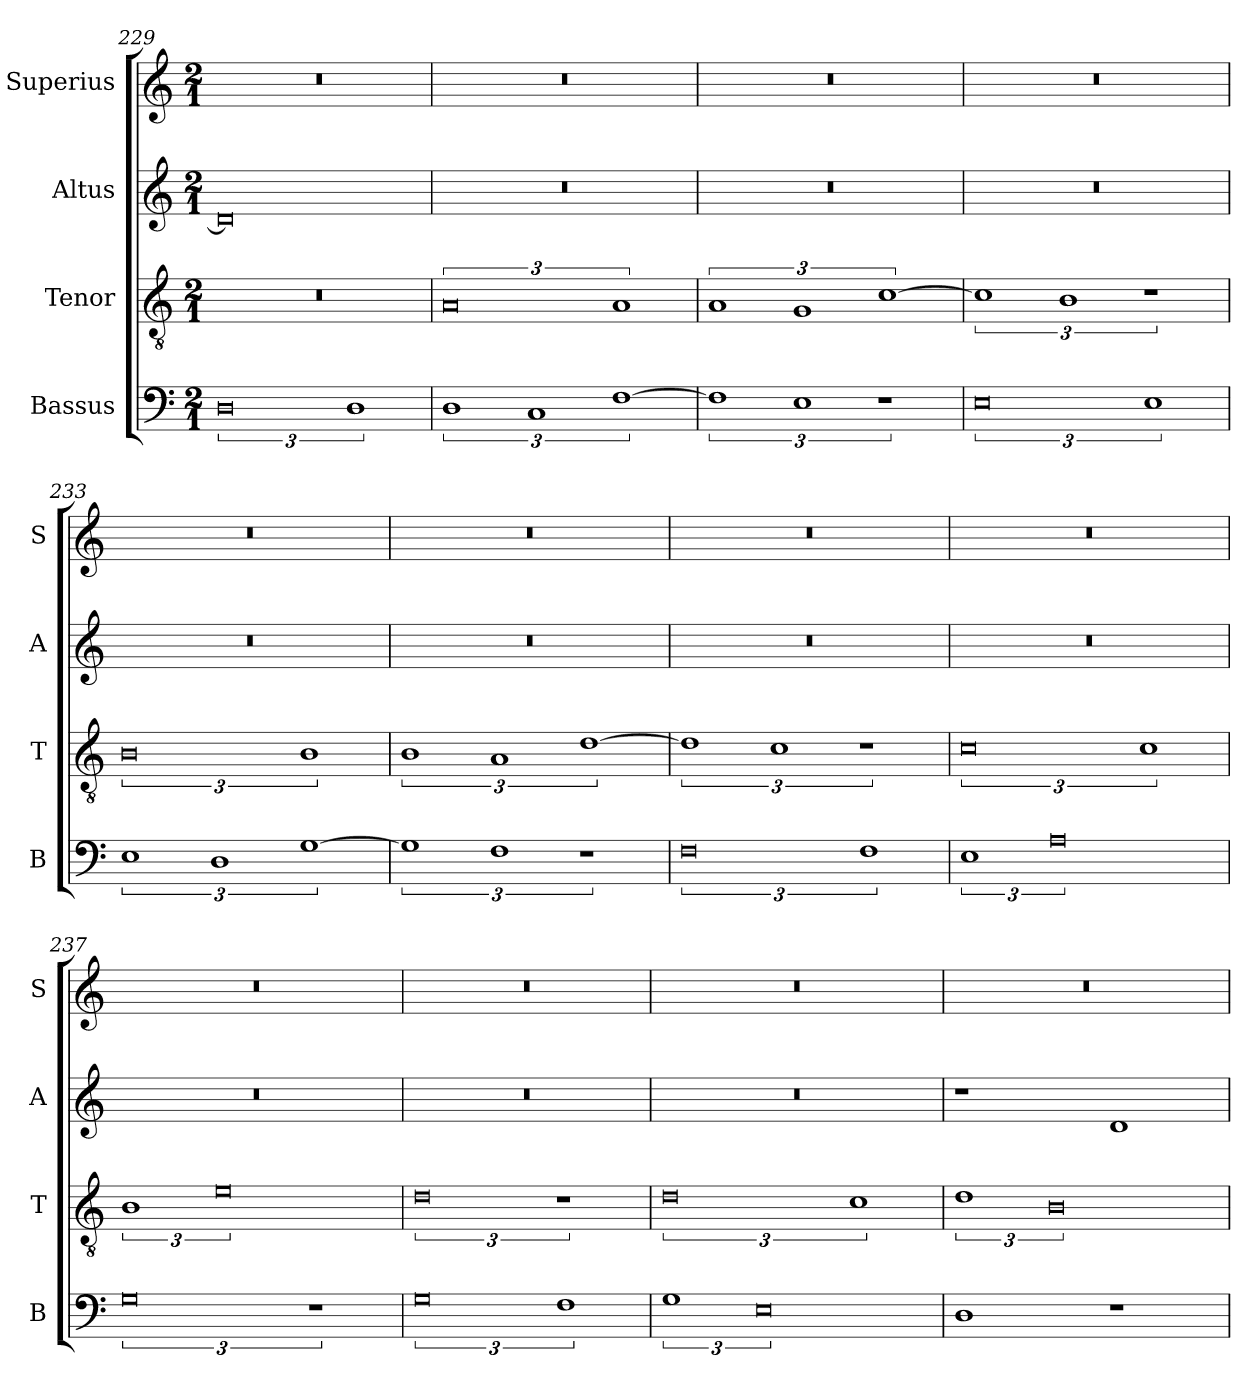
**kern	**kern	**kern	**kern
*part4	*part3	*part2	*part1
*staff4	*staff3	*staff2	*staff1
*I"Bassus	*I"Tenor	*I"Altus	*I"Superius
*I'B	*I'T	*I'A	*I'S
*clefF4	*clefGv2	*clefG2	*clefG2
*k[]	*k[]	*k[]	*k[]
*M2/1	*M2/1	*M2/1	*M2/1
=229	=229	=229	=229
3%4D	0r	0d]	0r
3%2D	.	.	.
=230	=230	=230	=230
3%2D	3%4A	0r	0r
3%2C	.	.	.
[3%2F	3%2A	.	.
=231	=231	=231	=231
3%2F]	3%2A	0r	0r
3%2E	3%2G	.	.
3%2r	[3%2c	.	.
=232	=232	=232	=232
3%4E	3%2c]	0r	0r
.	3%2B	.	.
3%2E	3%2r	.	.
=233	=233	=233	=233
3%2E	3%4B	0r	0r
3%2D	.	.	.
[3%2G	3%2B	.	.
=234	=234	=234	=234
3%2G]	3%2B	0r	0r
3%2F	3%2A	.	.
3%2r	[3%2d	.	.
=235	=235	=235	=235
3%4F	3%2d]	0r	0r
.	3%2c	.	.
3%2F	3%2r	.	.
=236	=236	=236	=236
3%2E	3%4c	0r	0r
3%4A	.	.	.
.	3%2c	.	.
=237	=237	=237	=237
3%4G	3%2B	0r	0r
.	3%4e	.	.
3%2r	.	.	.
=238	=238	=238	=238
3%4G	3%4d	0r	0r
3%2F	3%2r	.	.
=239	=239	=239	=239
3%2G	3%4d	0r	0r
3%4E	.	.	.
.	3%2c	.	.
=240	=240	=240	=240
1D	3%2d	1r	0r
.	3%4B	.	.
1r	.	1d	.
=	=	=	=
*-	*-	*-	*-
